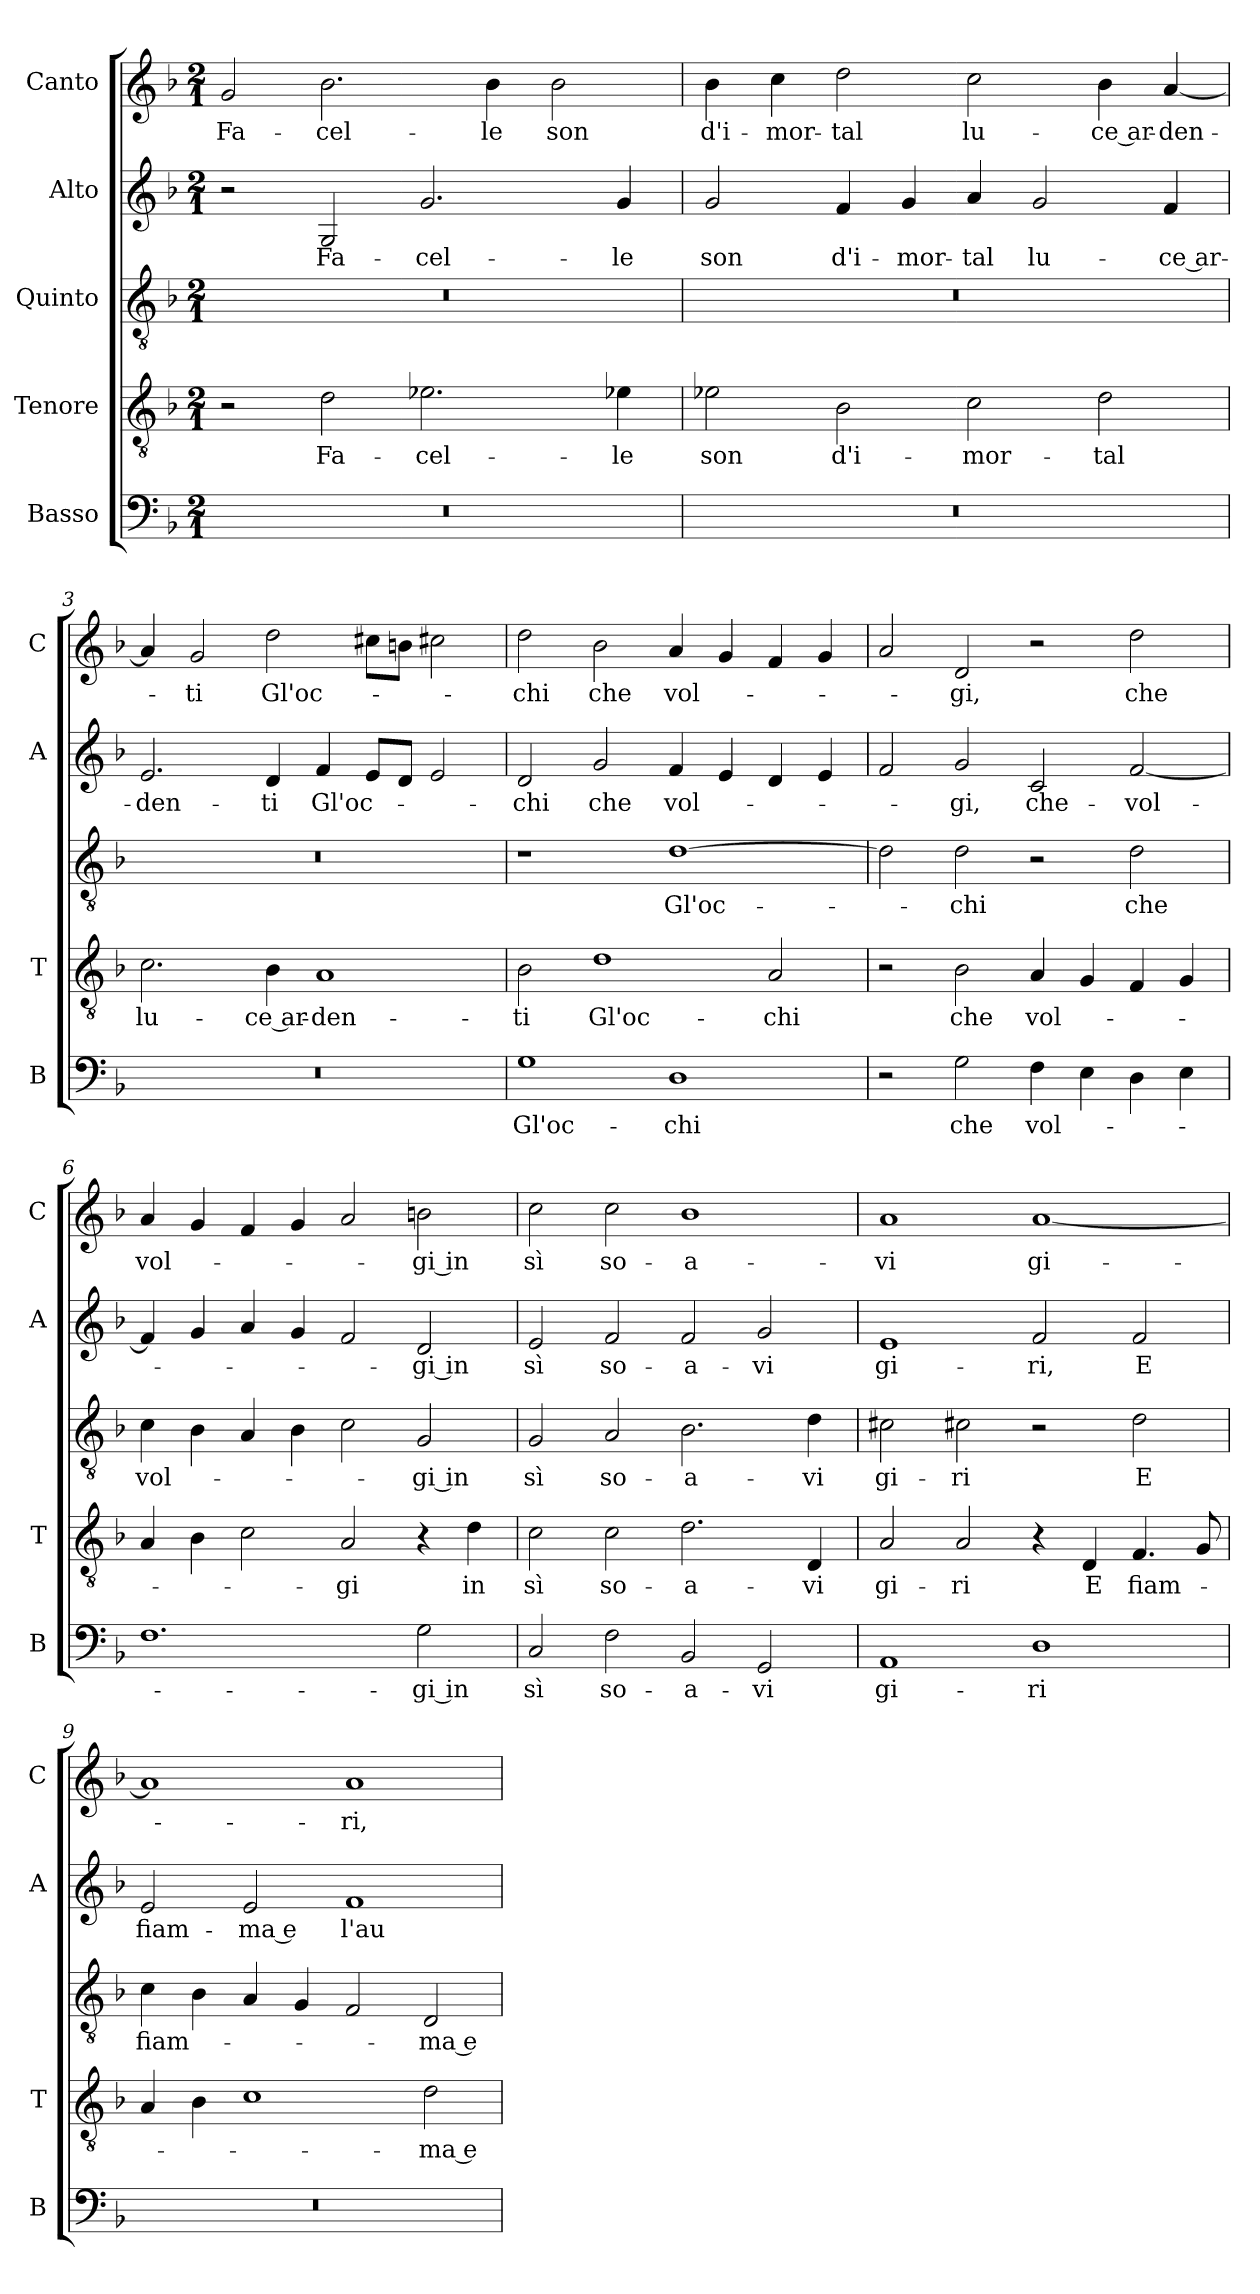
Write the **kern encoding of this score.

**kern	**text	**kern	**text	**kern	**text	**kern	**text	**kern	**text
*part5	*part5	*part4	*part4	*part3	*part3	*part2	*part2	*part1	*part1
*staff5	*staff5	*staff4	*staff4	*staff3	*staff3	*staff2	*staff2	*staff1	*staff1
*I"Basso	*	*I"Tenore	*	*I"Quinto	*	*I"Alto	*	*I"Canto	*
*I'B	*	*I'T	*	*	*	*I'A	*	*I'C	*
*clefF4	*	*clefGv2	*	*clefGv2	*	*clefG2	*	*clefG2	*
*k[b-]	*	*k[b-]	*	*k[b-]	*	*k[b-]	*	*k[b-]	*
*M2/1	*	*M2/1	*	*M2/1	*	*M2/1	*	*M2/1	*
=1	=1	=1	=1	=1	=1	=1	=1	=1	=1
0r	.	2r	.	0r	.	2r	.	2g	Fa-
.	.	2d	Fa-	.	.	2G	Fa-	2.b-	-cel-
.	.	2.e-X	-cel-	.	.	2.g	-cel-	.	.
.	.	.	.	.	.	.	.	4b-	-le
.	.	.	.	.	.	.	.	2b-	son
.	.	4e-X	-le	.	.	4g	-le	.	.
=2	=2	=2	=2	=2	=2	=2	=2	=2	=2
0r	.	2e-X	son	0r	.	2g	son	4b-	d'i-
.	.	.	.	.	.	.	.	4cc	-mor-
.	.	2B-	d'i-	.	.	4f	d'i-	2dd	-tal
.	.	.	.	.	.	4g	-mor-	.	.
.	.	2c	-mor-	.	.	4a	-tal	2cc	lu-
.	.	.	.	.	.	2g	lu-	.	.
.	.	2d	-tal	.	.	.	.	4b-	-ce ar-
.	.	.	.	.	.	4f	-ce ar-	[4a	-den-
=3	=3	=3	=3	=3	=3	=3	=3	=3	=3
0r	.	2.c	lu-	0r	.	2.e	-den-	4a]	.
.	.	.	.	.	.	.	.	2g	-ti
.	.	4B-	-ce ar-	.	.	4d	-ti	2dd	Gl'oc-
.	.	1A	-den-	.	.	4f	Gl'oc-	.	.
.	.	.	.	.	.	8eL	.	8cc#XL	.
.	.	.	.	.	.	8dJ	.	8bnJ	.
.	.	.	.	.	.	2e	.	2cc#X	.
=4	=4	=4	=4	=4	=4	=4	=4	=4	=4
1G	Gl'oc-	2B-	-ti	1r	.	2d	-chi	2dd	-chi
.	.	1d	Gl'oc-	.	.	2g	che	2b-	che
1D	-chi	.	.	[1d	Gl'oc-	4f	vol-	4a	vol-
.	.	.	.	.	.	4e	.	4g	.
.	.	2A	-chi	.	.	4d	.	4f	.
.	.	.	.	.	.	4e	.	4g	.
=5	=5	=5	=5	=5	=5	=5	=5	=5	=5
2r	.	2r	.	2d]	.	2f	.	2a	.
2G	che	2B-	che	2d	-chi	2g	-gi,	2d	-gi,
4F	vol-	4A	vol-	2r	.	2c	che-	2r	.
4E	.	4G	.	.	.	.	.	.	.
4D	.	4F	.	2d	che	[2f	-vol-	2dd	che
4E	.	4G	.	.	.	.	.	.	.
=6	=6	=6	=6	=6	=6	=6	=6	=6	=6
1.F	.	4A	.	4c	vol-	4f]	.	4a	vol-
.	.	4B-	.	4B-	.	4g	.	4g	.
.	.	2c	.	4A	.	4a	.	4f	.
.	.	.	.	4B-	.	4g	.	4g	.
.	.	2A	-gi	2c	.	2f	.	2a	.
2G	-gi in	4r	.	2G	-gi in	2d	-gi in	2bn	-gi in
.	.	4d	in	.	.	.	.	.	.
=7	=7	=7	=7	=7	=7	=7	=7	=7	=7
2C	sì	2c	sì	2G	sì	2e	sì	2cc	sì
2F	so-	2c	so-	2A	so-	2f	so-	2cc	so-
2BB-	-a-	2.d	-a-	2.B-	-a-	2f	-a-	1b-	-a-
2GG	-vi	.	.	.	.	2g	-vi	.	.
.	.	4D	-vi	4d	-vi	.	.	.	.
=8	=8	=8	=8	=8	=8	=8	=8	=8	=8
1AA	gi-	2A	gi-	2c#X	gi-	1e	gi-	1a	-vi
.	.	2A	-ri	2c#X	-ri	.	.	.	.
1D	-ri	4r	.	2r	.	2f	-ri,	[1a	gi-
.	.	4D	E	.	.	.	.	.	.
.	.	4.F	fiam-	2d	E	2f	E	.	.
.	.	8G	.	.	.	.	.	.	.
=9	=9	=9	=9	=9	=9	=9	=9	=9	=9
0r	.	4A	.	4c	fiam-	2e	fiam-	1a]	.
.	.	4B-	.	4B-	.	.	.	.	.
.	.	1c	.	4A	.	2e	-ma e	.	.
.	.	.	.	4G	.	.	.	.	.
.	.	.	.	2F	.	1f	l'au-	1a	-ri,
.	.	2d	-ma e	2D	-ma e	.	.	.	.
=	=	=	=	=	=	=	=	=	=
*-	*-	*-	*-	*-	*-	*-	*-	*-	*-
